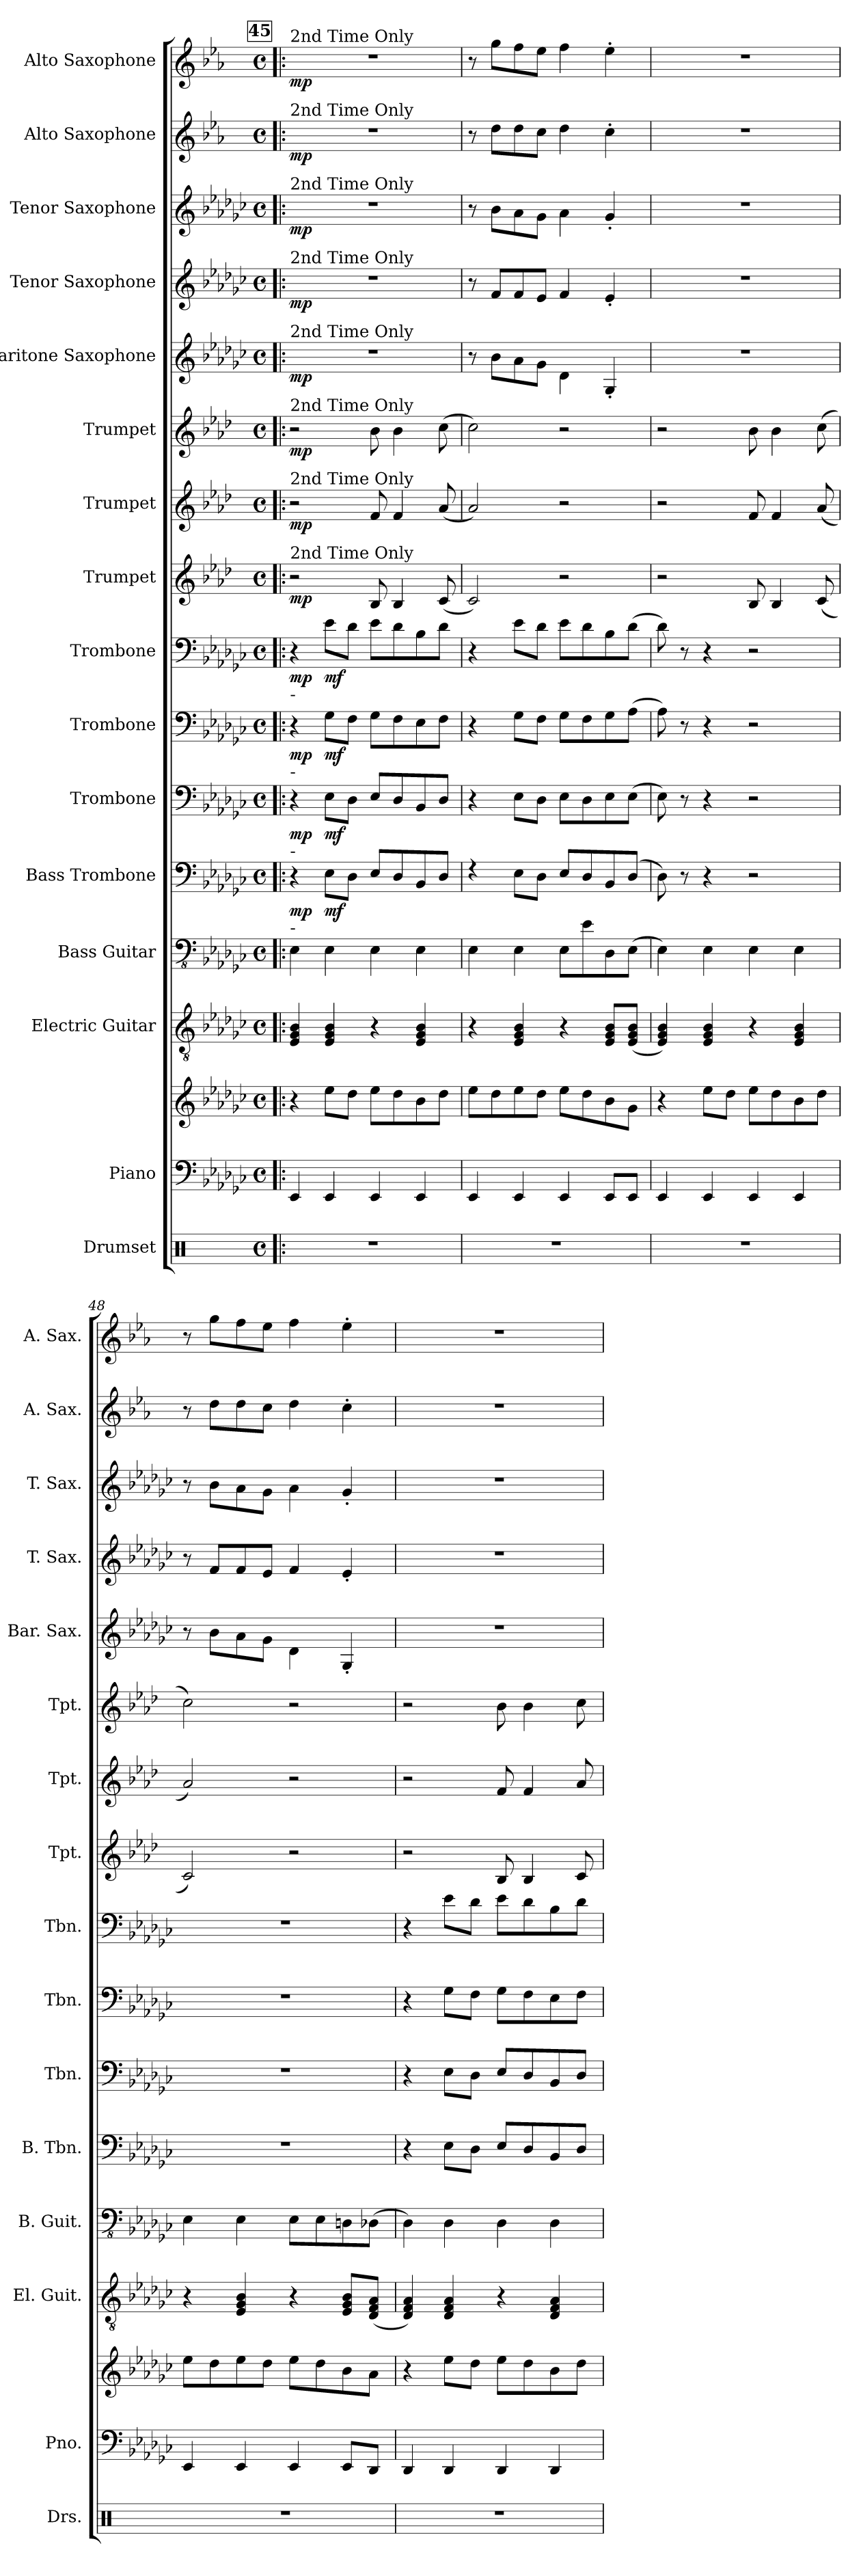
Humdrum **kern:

**kern	**kern	**kern	**kern	**kern	**kern	**dynam	**kern	**dynam	**kern	**dynam	**kern	**dynam	**kern	**dynam	**kern	**dynam	**kern	**dynam	**kern	**dynam	**kern	**dynam	**kern	**dynam	**kern	**dynam	**kern	**dynam
*part16	*part15	*part15	*part14	*part13	*part12	*part12	*part11	*part11	*part10	*part10	*part9	*part9	*part8	*part8	*part7	*part7	*part6	*part6	*part5	*part5	*part4	*part4	*part3	*part3	*part2	*part2	*part1	*part1
*staff17	*staff16	*staff15	*staff14	*staff13	*staff12	*staff12	*staff11	*staff11	*staff10	*staff10	*staff9	*staff9	*staff8	*staff8	*staff7	*staff7	*staff6	*staff6	*staff5	*staff5	*staff4	*staff4	*staff3	*staff3	*staff2	*staff2	*staff1	*staff1
*I"Drumset	*I"Piano	*	*I"Electric Guitar	*I"Bass Guitar	*I"Bass Trombone	*	*I"Trombone	*	*I"Trombone	*	*I"Trombone	*	*I"Trumpet	*	*I"Trumpet	*	*I"Trumpet	*	*I"Baritone Saxophone	*	*I"Tenor Saxophone	*	*I"Tenor Saxophone	*	*I"Alto Saxophone	*	*I"Alto Saxophone	*
*I'Drs.	*I'Pno.	*	*I'El. Guit.	*I'B. Guit.	*I'B. Tbn.	*	*I'Tbn.	*	*I'Tbn.	*	*I'Tbn.	*	*I'Tpt.	*	*I'Tpt.	*	*I'Tpt.	*	*I'Bar. Sax.	*	*I'T. Sax.	*	*I'T. Sax.	*	*I'A. Sax.	*	*I'A. Sax.	*
*clefX	*clefF4	*clefG2	*clefGv2	*clefFv4	*clefF4	*	*clefF4	*	*clefF4	*	*clefF4	*	*clefG2	*	*clefG2	*	*clefG2	*	*clefG2	*	*clefG2	*	*clefG2	*	*clefG2	*	*clefG2	*
*	*	*	*	*	*	*	*	*	*	*	*	*	*ITrd1c2	*	*ITrd1c2	*	*ITrd1c2	*	*ITrd12c21	*	*ITrd8c14	*	*ITrd8c14	*	*ITrd5c9	*	*ITrd5c9	*
*k[]	*k[b-e-a-d-g-c-]	*k[b-e-a-d-g-c-]	*k[b-e-a-d-g-c-]	*k[b-e-a-d-g-c-]	*k[b-e-a-d-g-c-]	*	*k[b-e-a-d-g-c-]	*	*k[b-e-a-d-g-c-]	*	*k[b-e-a-d-g-c-]	*	*k[b-e-a-d-g-c-]	*	*k[b-e-a-d-g-c-]	*	*k[b-e-a-d-g-c-]	*	*k[b-e-a-d-g-c-]	*	*k[b-e-a-d-g-c-]	*	*k[b-e-a-d-g-c-]	*	*k[b-e-a-d-g-c-]	*	*k[b-e-a-d-g-c-]	*
*M4/4	*M4/4	*M4/4	*M4/4	*M4/4	*M4/4	*	*M4/4	*	*M4/4	*	*M4/4	*	*M4/4	*	*M4/4	*	*M4/4	*	*M4/4	*	*M4/4	*	*M4/4	*	*M4/4	*	*M4/4	*
*met(c)	*met(c)	*met(c)	*met(c)	*met(c)	*met(c)	*	*met(c)	*	*met(c)	*	*met(c)	*	*met(c)	*	*met(c)	*	*met(c)	*	*met(c)	*	*met(c)	*	*met(c)	*	*met(c)	*	*met(c)	*
!!LO:REH:place=s1:a:B:fs=14:t=45
=45!|:	=45!|:	=45!|:	=45!|:	=45!|:	=45!|:	=45!|:	=45!|:	=45!|:	=45!|:	=45!|:	=45!|:	=45!|:	=45!|:	=45!|:	=45!|:	=45!|:	=45!|:	=45!|:	=45!|:	=45!|:	=45!|:	=45!|:	=45!|:	=45!|:	=45!|:	=45!|:	=45!|:	=45!|:
!	!	!	!	!	!	!	!	!	!	!	!	!	!	!	!	!	!	!	!	!	!	!	!	!	!	!	!LO:TX:a:t=2nd Time Only	!
!	!	!	!	!	!	!	!	!	!	!	!	!	!	!	!	!	!	!	!	!	!	!	!	!	!LO:TX:a:t=2nd Time Only	!	!	!
!	!	!	!	!	!	!	!	!	!	!	!	!	!	!	!	!	!	!	!	!	!	!	!LO:TX:a:t=2nd Time Only	!	!	!	!	!
!	!	!	!	!	!	!	!	!	!	!	!	!	!	!	!	!	!	!	!	!	!LO:TX:a:t=2nd Time Only	!	!	!	!	!	!	!
!	!	!	!	!	!	!	!	!	!	!	!	!	!	!	!	!	!	!	!LO:TX:a:t=2nd Time Only	!	!	!	!	!	!	!	!	!
!	!	!	!	!	!	!	!	!	!	!	!	!	!	!	!	!	!LO:TX:a:t=2nd Time Only	!	!	!	!	!	!	!	!	!	!	!
!	!	!	!	!	!	!	!	!	!	!	!	!	!	!	!LO:TX:a:t=2nd Time Only	!	!	!	!	!	!	!	!	!	!	!	!	!
!	!	!	!	!	!	!	!	!	!	!	!	!	!LO:TX:a:t=2nd Time Only	!	!	!	!	!	!	!	!	!	!	!	!	!	!	!
!	!	!	!	!	!	!	!	!	!	!	!LO:TX:b:t=-	!	!	!	!	!	!	!	!	!	!	!	!	!	!	!	!	!
!	!	!	!	!	!	!	!	!	!LO:TX:b:t=-	!	!	!	!	!	!	!	!	!	!	!	!	!	!	!	!	!	!	!
!	!	!	!	!	!	!	!LO:TX:b:t=-	!	!	!	!	!	!	!	!	!	!	!	!	!	!	!	!	!	!	!	!	!
!	!	!	!	!	!LO:TX:b:t=-	!	!	!	!	!	!	!	!	!	!	!	!	!	!	!	!	!	!	!	!	!	!	!
!	!	!	!	!	!	!LO:DY:b	!	!LO:DY:b	!	!LO:DY:b	!	!LO:DY:b	!	!LO:DY:b	!	!LO:DY:b	!	!LO:DY:b	!	!LO:DY:b	!	!LO:DY:b	!	!LO:DY:b	!	!LO:DY:b	!	!LO:DY:b
1r	4EE-/	4r	4E-/ 4G-/ 4B-/	4EE-\	4r	mp	4r	mp	4r	mp	4r	mp	2r	mp	2r	mp	2r	mp	1r	mp	1r	mp	1r	mp	1r	mp	1r	mp
!	!	!	!	!	!	!LO:DY:b	!	!LO:DY:b	!	!LO:DY:b	!	!LO:DY:b	!	!	!	!	!	!	!	!	!	!	!	!	!	!	!	!
.	4EE-/	8ee-\L	4E-/ 4G-/ 4B-/	4EE-\	8E-\L	mf	8E-\L	mf	8G-\L	mf	8e-\L	mf	.	.	.	.	.	.	.	.	.	.	.	.	.	.	.	.
.	.	8dd-\J	.	.	8D-\J	.	8D-\J	.	8F\J	.	8d-\J	.	.	.	.	.	.	.	.	.	.	.	.	.	.	.	.	.
.	4EE-/	8ee-\L	4r	4EE-\	8E-/L	.	8E-/L	.	8G-\L	.	8e-\L	.	8A-/	.	8e-/	.	8a-\	.	.	.	.	.	.	.	.	.	.	.
.	.	8dd-\	.	.	8D-/	.	8D-/	.	8F\	.	8d-\	.	4A-/	.	4e-/	.	4a-\	.	.	.	.	.	.	.	.	.	.	.
.	4EE-/	8b-\	4E-/ 4G-/ 4B-/	4EE-\	8BB-/	.	8BB-/	.	8E-\	.	8B-\	.	.	.	.	.	.	.	.	.	.	.	.	.	.	.	.	.
.	.	8dd-\J	.	.	8D-/J	.	8D-/J	.	8F\J	.	8d-\J	.	(8B-/	.	(8g-/	.	(8b-\	.	.	.	.	.	.	.	.	.	.	.
=46	=46	=46	=46	=46	=46	=46	=46	=46	=46	=46	=46	=46	=46	=46	=46	=46	=46	=46	=46	=46	=46	=46	=46	=46	=46	=46	=46	=46
1r	4EE-/	8ee-\L	4r	4EE-\	4rF	.	4r	.	4r	.	4r	.	2B-/)	.	2g-/)	.	2b-\)	.	8r	.	8r	.	8r	.	8r	.	8r	.
.	.	8dd-\	.	.	.	.	.	.	.	.	.	.	.	.	.	.	.	.	8B-\L	.	8F/L	.	8B-\L	.	8f\L	.	8b-\L	.
.	4EE-/	8ee-\	4E-/ 4G-/ 4B-/	4EE-\	8E-\L	.	8E-\L	.	8G-\L	.	8e-\L	.	.	.	.	.	.	.	8A-\	.	8F/	.	8A-\	.	8f\	.	8a-\	.
.	.	8dd-\J	.	.	8D-\J	.	8D-\J	.	8F\J	.	8d-\J	.	.	.	.	.	.	.	8G-\J	.	8E-/J	.	8G-\J	.	8e-\J	.	8g-\J	.
.	4EE-/	8ee-\L	4r	8EE-\L	8E-/L	.	8E-\L	.	8G-\L	.	8e-\L	.	2r	.	2r	.	2r	.	4D-\	.	4F/	.	4A-\	.	4f\	.	4a-\	.
.	.	8dd-\	.	8E-\	8D-/	.	8D-\	.	8F\	.	8d-\	.	.	.	.	.	.	.	.	.	.	.	.	.	.	.	.	.
.	8EE-/L	8b-\	8E-/ 8G-/ 8B-/L	8DD-\	8BB-/	.	8E-\	.	8G-\	.	8B-\	.	.	.	.	.	.	.	4GG-'/	.	4E-'/	.	4G-'/	.	4e-'\	.	4g-'\	.
.	8EE-/J	8g-\J	(8E-/ 8G-/ 8B-/J	(8EE-\J	(8D-/J	.	(8E-\J	.	(8A-\J	.	(8d-\J	.	.	.	.	.	.	.	.	.	.	.	.	.	.	.	.	.
!!LO:PB:g=z
=47	=47	=47	=47	=47	=47	=47	=47	=47	=47	=47	=47	=47	=47	=47	=47	=47	=47	=47	=47	=47	=47	=47	=47	=47	=47	=47	=47	=47
1r	4EE-/	4r	4E-/ 4G-/ 4B-/)	4EE-\)	8D-\)	.	8E-\)	.	8A-\)	.	8d-\)	.	2r	.	2r	.	2r	.	1r	.	1r	.	1r	.	1r	.	1r	.
.	.	.	.	.	8r	.	8r	.	8r	.	8r	.	.	.	.	.	.	.	.	.	.	.	.	.	.	.	.	.
.	4EE-/	8ee-\L	4E-/ 4G-/ 4B-/	4EE-\	4r	.	4r	.	4r	.	4r	.	.	.	.	.	.	.	.	.	.	.	.	.	.	.	.	.
.	.	8dd-\J	.	.	.	.	.	.	.	.	.	.	.	.	.	.	.	.	.	.	.	.	.	.	.	.	.	.
.	4EE-/	8ee-\L	4r	4EE-\	2r	.	2r	.	2r	.	2r	.	8A-/	.	8e-/	.	8a-\	.	.	.	.	.	.	.	.	.	.	.
.	.	8dd-\	.	.	.	.	.	.	.	.	.	.	4A-/	.	4e-/	.	4a-\	.	.	.	.	.	.	.	.	.	.	.
.	4EE-/	8b-\	4E-/ 4G-/ 4B-/	4EE-\	.	.	.	.	.	.	.	.	.	.	.	.	.	.	.	.	.	.	.	.	.	.	.	.
.	.	8dd-\J	.	.	.	.	.	.	.	.	.	.	(8B-/	.	(8g-/	.	(8b-\	.	.	.	.	.	.	.	.	.	.	.
=48	=48	=48	=48	=48	=48	=48	=48	=48	=48	=48	=48	=48	=48	=48	=48	=48	=48	=48	=48	=48	=48	=48	=48	=48	=48	=48	=48	=48
1r	4EE-/	8ee-\L	4r	4EE-\	1r	.	1r	.	1r	.	1r	.	2B-/)	.	2g-/)	.	2b-\)	.	8r	.	8r	.	8r	.	8r	.	8r	.
.	.	8dd-\	.	.	.	.	.	.	.	.	.	.	.	.	.	.	.	.	8B-\L	.	8F/L	.	8B-\L	.	8f\L	.	8b-\L	.
.	4EE-/	8ee-\	4E-/ 4G-/ 4B-/	4EE-\	.	.	.	.	.	.	.	.	.	.	.	.	.	.	8A-\	.	8F/	.	8A-\	.	8f\	.	8a-\	.
.	.	8dd-\J	.	.	.	.	.	.	.	.	.	.	.	.	.	.	.	.	8G-\J	.	8E-/J	.	8G-\J	.	8e-\J	.	8g-\J	.
.	4EE-/	8ee-\L	4r	8EE-\L	.	.	.	.	.	.	.	.	2r	.	2r	.	2r	.	4D-\	.	4F/	.	4A-\	.	4f\	.	4a-\	.
.	.	8dd-\	.	8EE-\	.	.	.	.	.	.	.	.	.	.	.	.	.	.	.	.	.	.	.	.	.	.	.	.
.	8EE-/L	8b-\	8E-/ 8G-/ 8B-/L	8DDn\	.	.	.	.	.	.	.	.	.	.	.	.	.	.	4GG-'/	.	4E-'/	.	4G-'/	.	4e-'\	.	4g-'\	.
.	8DD-/J	8a-\J	(8D-/ 8F/ 8A-/J	(8DD-X\J	.	.	.	.	.	.	.	.	.	.	.	.	.	.	.	.	.	.	.	.	.	.	.	.
=49	=49	=49	=49	=49	=49	=49	=49	=49	=49	=49	=49	=49	=49	=49	=49	=49	=49	=49	=49	=49	=49	=49	=49	=49	=49	=49	=49	=49
1r	4DD-/	4r	4D-/ 4F/ 4A-/)	4DD-\)	4r	.	4r	.	4r	.	4r	.	2r	.	2r	.	2r	.	1r	.	1r	.	1r	.	1r	.	1r	.
.	4DD-/	8ee-\L	4D-/ 4F/ 4A-/	4DD-\	8E-\L	.	8E-\L	.	8G-\L	.	8e-\L	.	.	.	.	.	.	.	.	.	.	.	.	.	.	.	.	.
.	.	8dd-\J	.	.	8D-\J	.	8D-\J	.	8F\J	.	8d-\J	.	.	.	.	.	.	.	.	.	.	.	.	.	.	.	.	.
.	4DD-/	8ee-\L	4r	4DD-\	8E-/L	.	8E-/L	.	8G-\L	.	8e-\L	.	8A-/	.	8e-/	.	8a-\	.	.	.	.	.	.	.	.	.	.	.
.	.	8dd-\	.	.	8D-/	.	8D-/	.	8F\	.	8d-\	.	4A-/	.	4e-/	.	4a-\	.	.	.	.	.	.	.	.	.	.	.
.	4DD-/	8b-\	4D-/ 4F/ 4A-/	4DD-\	8BB-/	.	8BB-/	.	8E-\	.	8B-\	.	.	.	.	.	.	.	.	.	.	.	.	.	.	.	.	.
.	.	8dd-\J	.	.	8D-/J	.	8D-/J	.	8F\J	.	8d-\J	.	8B-/	.	8g-/	.	8b-\	.	.	.	.	.	.	.	.	.	.	.
=	=	=	=	=	=	=	=	=	=	=	=	=	=	=	=	=	=	=	=	=	=	=	=	=	=	=	=	=
*-	*-	*-	*-	*-	*-	*-	*-	*-	*-	*-	*-	*-	*-	*-	*-	*-	*-	*-	*-	*-	*-	*-	*-	*-	*-	*-	*-	*-
